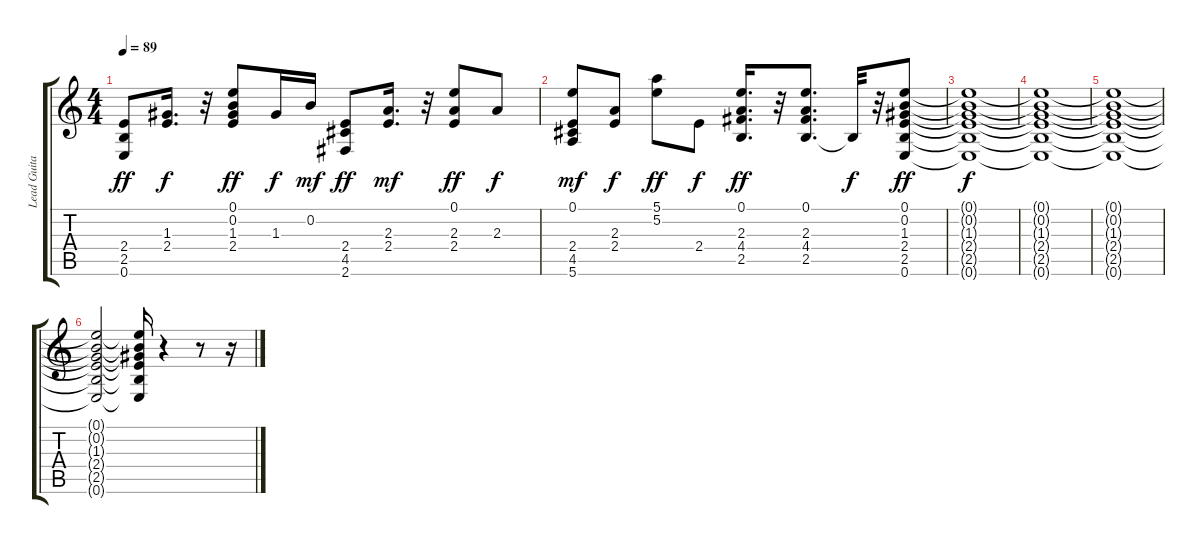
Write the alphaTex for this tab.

\track ("Lead Guitar" "Lead Guita") {instrument acousticguitarsteel}
\staff {score tabs}
\tuning (E4 B3 G3 D3 A2 E2) {hide}
\ts (4 4)
\tempo 89
\clef g2
\ks c
(2.4 2.5 0.6).8{dy ff} (1.3 2.4).16{d dy f} r.32 (0.1 0.2 1.3 2.4).8{dy ff} 1.3.16{dy f} 0.2.16{dy mf} (2.4 4.5 2.6).8{dy ff} (2.3 2.4).16{d dy mf} r.32 (0.1 2.3 2.4).8{dy ff} 2.3.8{dy f} |
(0.1 2.4 4.5 5.6).8{dy mf} (2.3 2.4).8{dy f} (5.1 5.2).8{dy ff} 2.4.8{dy f} (0.1 2.3 4.4 2.5).16{d dy ff} r.32 (0.1 2.3 4.4 2.5).8{d} 2.5{t}.32{dy f} r.32 (0.1 0.2 1.3 2.4 2.5 0.6).8{dy ff} |
(0.1{t} 0.2{t} 1.3{t} 2.4{t} 2.5{t} 0.6{t}).1{dy f} |
(0.1{t} 0.2{t} 1.3{t} 2.4{t} 2.5{t} 0.6{t}).1 |
(0.1{t} 0.2{t} 1.3{t} 2.4{t} 2.5{t} 0.6{t}).1 |
(0.1{t} 0.2{t} 1.3{t} 2.4{t} 2.5{t} 0.6{t}).2 (0.1{t} 0.2{t} 1.3{t} 2.4{t} 2.5{t} 0.6{t}).16 r.4 r.8 r.16
